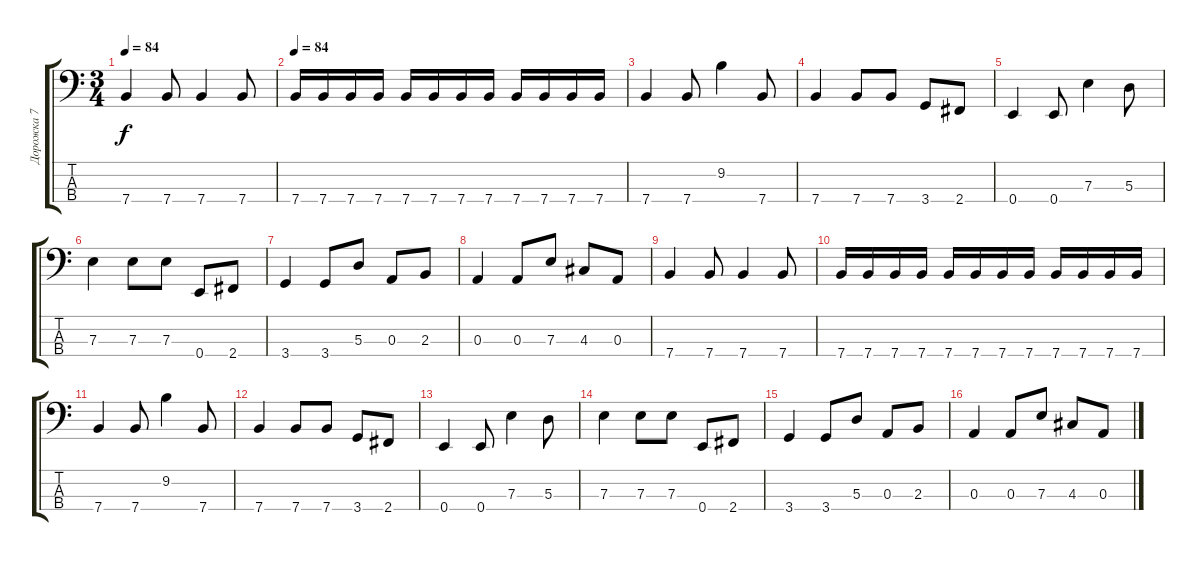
\track ("Дорожка 7" "Дорожка 7") {instrument electricbasspick}
\staff {score tabs}
\tuning (G2 D2 A1 E1) {hide}
\ts (3 4)
\tempo 84
\clef f4
\ks c
7.4.4{dy f} 7.4.8 7.4.4 7.4.8 |
\tempo 84
7.4.16 7.4.16 7.4.16 7.4.16 7.4.16 7.4.16 7.4.16 7.4.16 7.4.16 7.4.16 7.4.16 7.4.16 |
7.4.4 7.4.8 9.2.4 7.4.8 |
7.4.4 7.4.8 7.4.8 3.4.8 2.4.8 |
0.4.4 0.4.8 7.3.4 5.3.8 |
7.3.4 7.3.8 7.3.8 0.4.8 2.4.8 |
3.4.4 3.4.8 5.3.8 0.3.8 2.3.8 |
0.3.4 0.3.8 7.3.8 4.3.8 0.3.8 |
7.4.4 7.4.8 7.4.4 7.4.8 |
7.4.16 7.4.16 7.4.16 7.4.16 7.4.16 7.4.16 7.4.16 7.4.16 7.4.16 7.4.16 7.4.16 7.4.16 |
7.4.4 7.4.8 9.2.4 7.4.8 |
7.4.4 7.4.8 7.4.8 3.4.8 2.4.8 |
0.4.4 0.4.8 7.3.4 5.3.8 |
7.3.4 7.3.8 7.3.8 0.4.8 2.4.8 |
3.4.4 3.4.8 5.3.8 0.3.8 2.3.8 |
0.3.4 0.3.8 7.3.8 4.3.8 0.3.8
